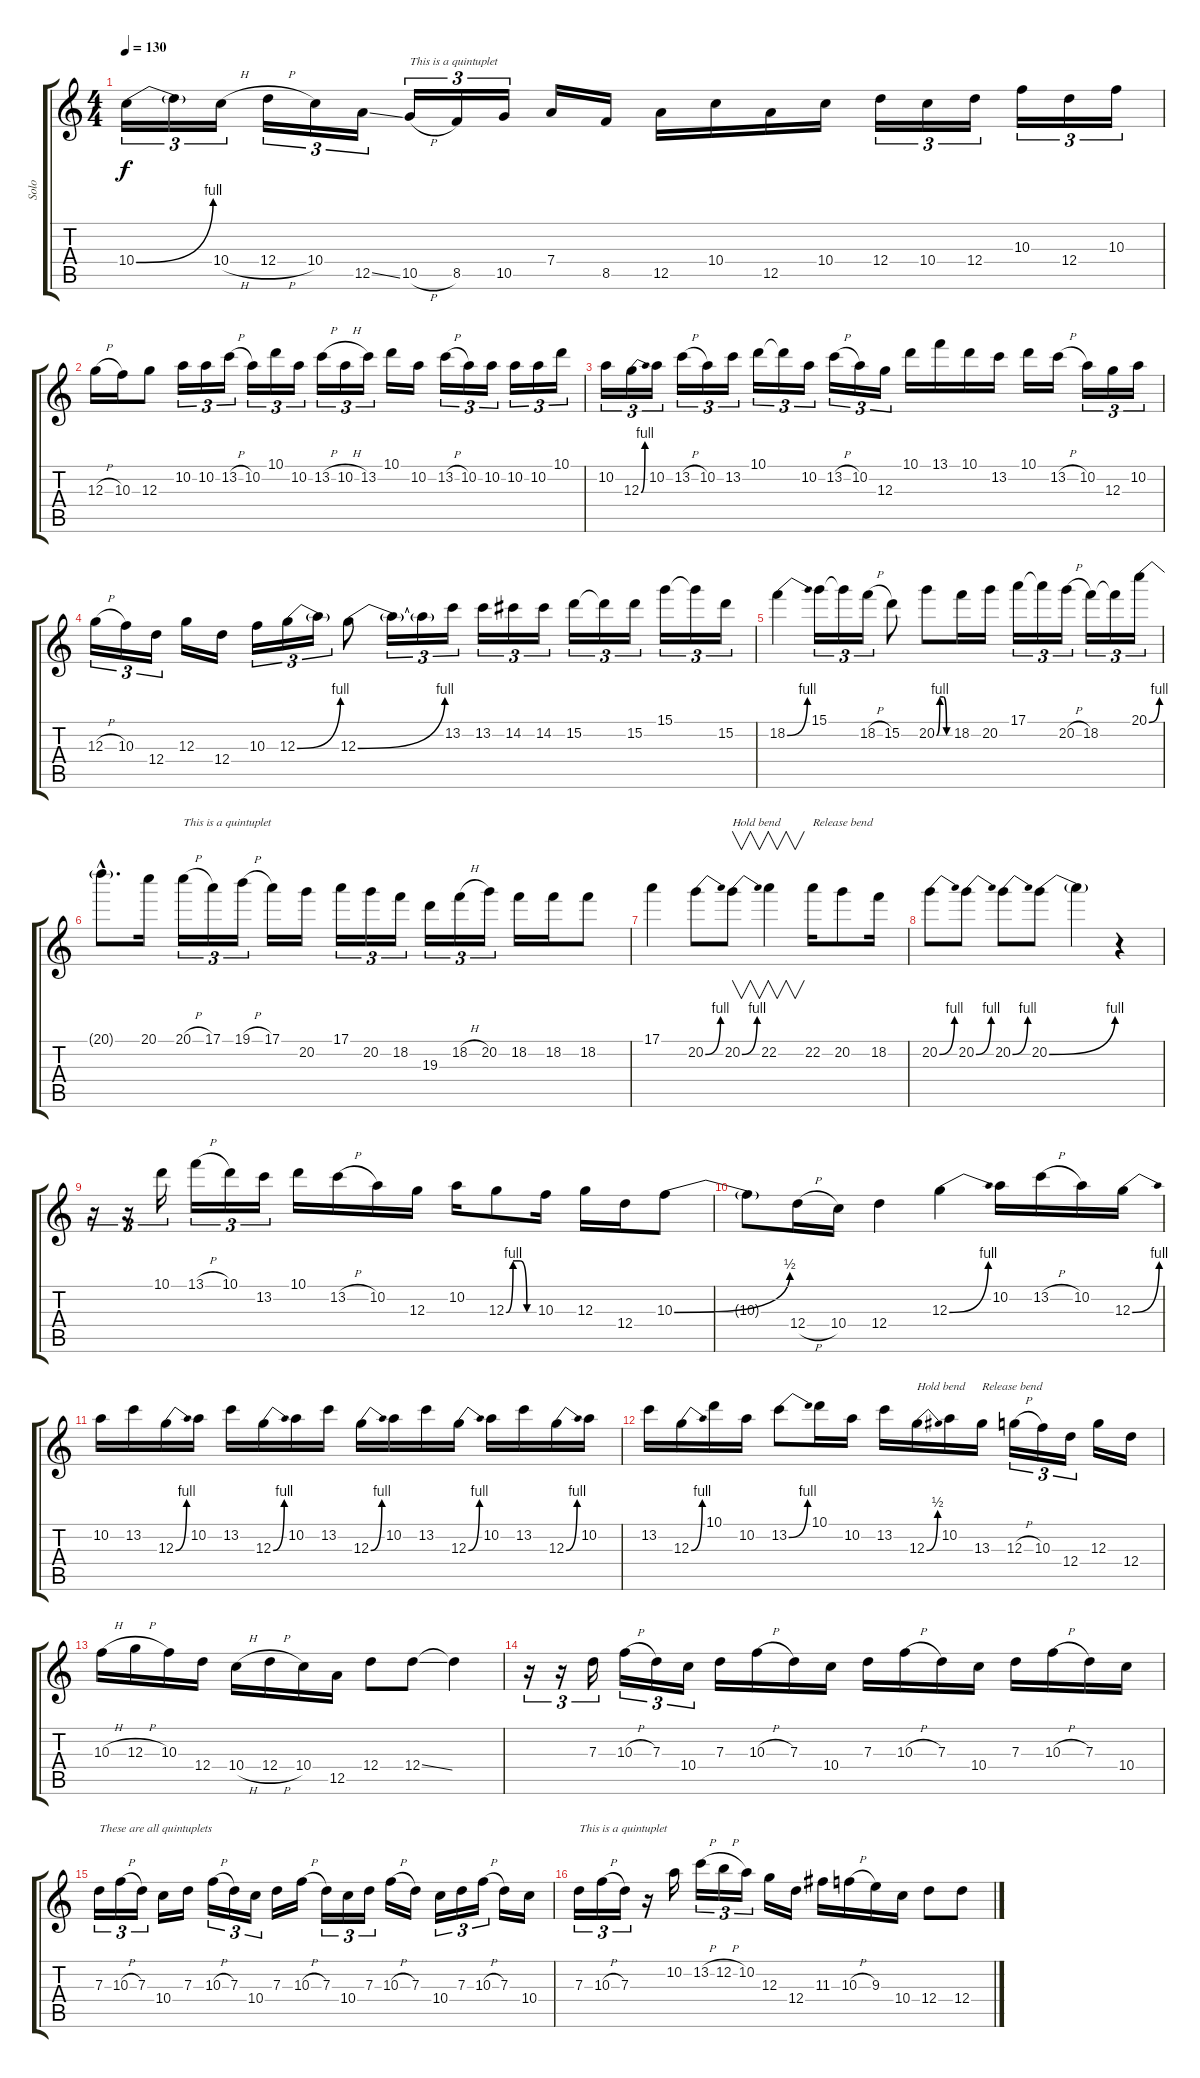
\track ("Solo" "Solo") {instrument distortionguitar}
\staff {score tabs}
\tuning (E4 B3 G3 D3 A2 E2) {hide}
\ts (4 4)
\tempo 130
\clef g2
\ks c
10.4{be (bend 0 0 60 4)}.16{tu (3 2) dy f} 10.4{t}.16{tu (3 2)} 10.4{h}.16{tu (3 2)} 12.4{h}.16{tu (3 2)} 10.4.16{tu (3 2)} 12.5{ss}.16{tu (3 2)} 10.5{h}.16{tu (3 2) txt "This is a quintuplet"} 8.5.16{tu (3 2)} 10.5.16{tu (3 2)} 7.4.16 8.5.16 12.5.16 10.4.16 12.5.16 10.4.16 12.4.16{tu (3 2)} 10.4.16{tu (3 2)} 12.4.16{tu (3 2)} 10.3.16{tu (3 2)} 12.4.16{tu (3 2)} 10.3.16{tu (3 2)} |
12.3{h}.16 10.3.16 12.3.8 10.2.16{tu (3 2)} 10.2.16{tu (3 2)} 13.2{h}.16{tu (3 2)} 10.2.16{tu (3 2)} 10.1.16{tu (3 2)} 10.2.16{tu (3 2)} 13.2{h}.16{tu (3 2)} 10.2{h}.16{tu (3 2)} 13.2.16{tu (3 2)} 10.1.16 10.2.16 13.2{h}.16{tu (3 2)} 10.2.16{tu (3 2)} 10.2.16{tu (3 2)} 10.2.16{tu (3 2)} 10.2.16{tu (3 2)} 10.1.16{tu (3 2)} |
10.2.16{tu (3 2)} 12.3{be (bend 0 0 60 4)}.16{tu (3 2)} 10.2.16{tu (3 2)} 13.2{h}.16{tu (3 2)} 10.2.16{tu (3 2)} 13.2.16{tu (3 2)} 10.1.16{tu (3 2)} 10.1{t}.16{tu (3 2)} 10.2.16{tu (3 2)} 13.2{h}.16{tu (3 2)} 10.2.16{tu (3 2)} 12.3.16{tu (3 2)} 10.1.16 13.1.16 10.1.16 13.2.16 10.1.16 13.2{h}.16 10.2.16{tu (3 2)} 12.3.16{tu (3 2)} 10.2.16{tu (3 2)} |
12.3{h}.16{tu (3 2)} 10.3.16{tu (3 2)} 12.4.16{tu (3 2)} 12.3.16 12.4.16 10.3.16{tu (3 2)} 12.3{be (bend 0 0 60 4)}.16{tu (3 2)} 12.3{t}.16{tu (3 2)} 12.3{be (bend 0 0 60 4)}.8 12.3{t}.16{tu (3 2)} 12.3{t}.16{tu (3 2)} 13.2.16{tu (3 2)} 13.2.16{tu (3 2)} 14.2.16{tu (3 2)} 14.2.16{tu (3 2)} 15.2.16{tu (3 2)} 15.2{t}.16{tu (3 2)} 15.2.16{tu (3 2)} 15.1.16{tu (3 2)} 15.1{t}.16{tu (3 2)} 15.2.16{tu (3 2)} |
18.2{be (bend 0 0 60 4)}.4 15.1.16{tu (3 2)} 15.1{t}.16{tu (3 2)} 18.2{h}.16{tu (3 2)} 15.2.8 20.2{be (custom 0 0 15 4 30 4 45 0 60 0)}.8 18.2.16 20.2.16 17.1.16{tu (3 2)} 17.1{t}.16{tu (3 2)} 20.2{h}.16{tu (3 2)} 18.2.16{tu (3 2)} 18.2{t}.16{tu (3 2)} 20.1{be (bend 0 0 60 4)}.16{tu (3 2)} |
20.1{hac t}.8{d} 20.1.16 20.1{h}.16{tu (3 2) txt "This is a quintuplet"} 17.1.16{tu (3 2)} 19.1{h}.16{tu (3 2)} 17.1.16 20.2.16 17.1.16{tu (3 2)} 20.2.16{tu (3 2)} 18.2.16{tu (3 2)} 19.3.16{tu (3 2)} 18.2{h}.16{tu (3 2)} 20.2.16{tu (3 2)} 18.2.16 18.2.16 18.2.8 |
17.1.4 20.2{be (bend 0 0 60 4)}.8 20.2{be (bend 0 0 60 4)}.8{v txt "Hold bend"} 22.2.4{v} 22.2.16{txt "Release bend"} 20.2.8 18.2.16 |
20.2{be (bend 0 0 60 4)}.8 20.2{be (bend 0 0 60 4)}.8 20.2{be (bend 0 0 60 4)}.8 20.2{be (bend 0 0 60 4)}.8 20.2{t}.4 r.4 |
r.16{tu (3 2)} r.16{tu (3 2)} 10.1.16{tu (3 2)} 13.1{h}.16{tu (3 2)} 10.1.16{tu (3 2)} 13.2.16{tu (3 2)} 10.1.16 13.2{h}.16 10.2.16 12.3.16 10.2.16 12.3{be (custom 0 0 15 4 30 4 45 0 60 0)}.8 10.3.16 12.3.16 12.4.16 10.3{be (bend 0 0 60 2)}.8 |
10.3{t}.8 12.4{h}.16 10.4.16 12.4.4 12.3{be (bend 0 0 60 4)}.4 10.2.16 13.2{h}.16 10.2.16 12.3{be (bend 0 0 60 4)}.16 |
10.2.16 13.2.16 12.3{be (bend 0 0 60 4)}.16 10.2.16 13.2.16 12.3{be (bend 0 0 60 4)}.16 10.2.16 13.2.16 12.3{be (bend 0 0 60 4)}.16 10.2.16 13.2.16 12.3{be (bend 0 0 60 4)}.16 10.2.16 13.2.16 12.3{be (bend 0 0 60 4)}.16 10.2.16 |
13.2.16 12.3{be (bend 0 0 60 4)}.16 10.1.16 10.2.16 13.2{be (bend 0 0 60 4)}.8 10.1.16 10.2.16 13.2.16 12.3{be (bend 0 0 60 2)}.16{txt "Hold bend"} 10.2.16 13.3.16{txt "Release bend"} 12.3{h}.16{tu (3 2)} 10.3.16{tu (3 2)} 12.4.16{tu (3 2)} 12.3.16 12.4.16 |
10.3{h}.16 12.3{h}.16 10.3.16 12.4.16 10.4{h}.16 12.4{h}.16 10.4.16 12.5.16 12.4.8 12.4{ss}.8 12.4{t}.4 |
r.16{tu (3 2)} r.16{tu (3 2)} 7.3.16{tu (3 2)} 10.3{h}.16{tu (3 2)} 7.3.16{tu (3 2)} 10.4.16{tu (3 2)} 7.3.16 10.3{h}.16 7.3.16 10.4.16 7.3.16 10.3{h}.16 7.3.16 10.4.16 7.3.16 10.3{h}.16 7.3.16 10.4.16 |
7.3.16{tu (3 2) txt "These are all quintuplets"} 10.3{h}.16{tu (3 2)} 7.3.16{tu (3 2)} 10.4.16 7.3.16 10.3{h}.16{tu (3 2)} 7.3.16{tu (3 2)} 10.4.16{tu (3 2)} 7.3.16 10.3{h}.16 7.3.16{tu (3 2)} 10.4.16{tu (3 2)} 7.3.16{tu (3 2)} 10.3{h}.16 7.3.16 10.4.16{tu (3 2)} 7.3.16{tu (3 2)} 10.3{h}.16{tu (3 2)} 7.3.16 10.4.16 |
7.3.16{tu (3 2) txt "This is a quintuplet"} 10.3{h}.16{tu (3 2)} 7.3.16{tu (3 2)} r.16 10.2.16 13.2{h}.16{tu (3 2)} 12.2{h}.16{tu (3 2)} 10.2.16{tu (3 2)} 12.3.16 12.4.16 11.3.16 10.3{h}.16 9.3.16 10.4.16 12.4.8 12.4.8
